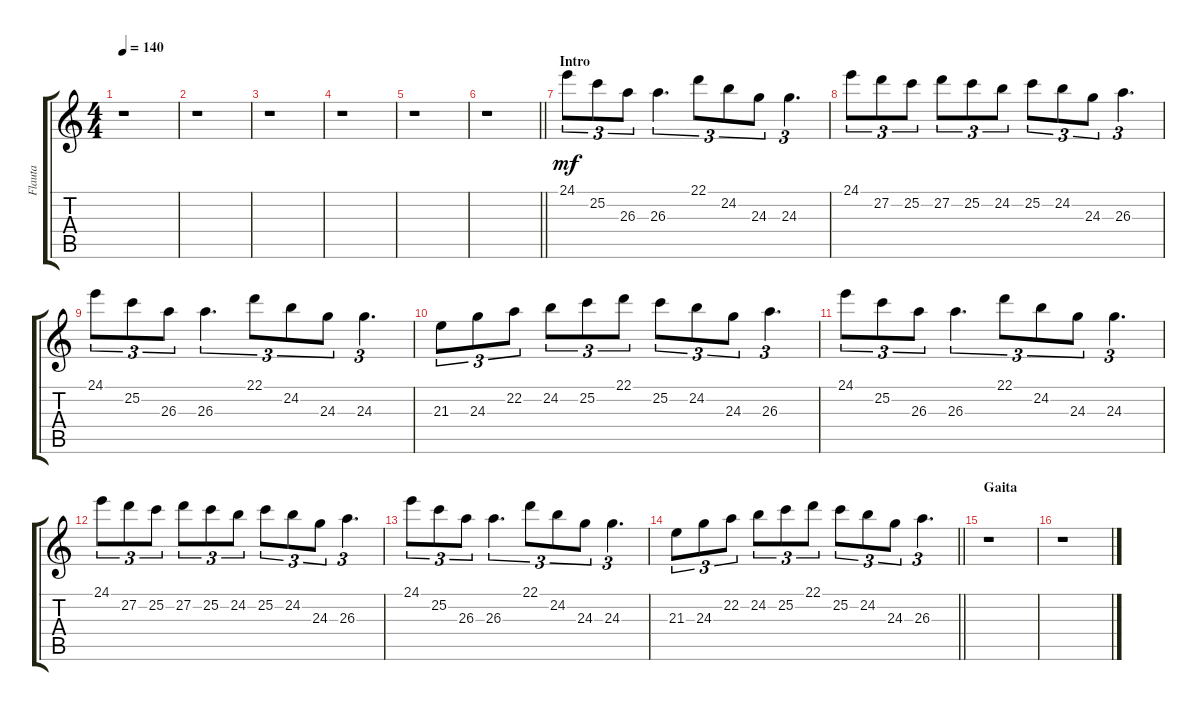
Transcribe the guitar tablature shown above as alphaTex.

\track ("Flauta" "Flauta") {instrument piccolo}
\staff {score tabs}
\tuning (E4 B3 G3 D3 A2 E2) {hide}
\ts (4 4)
\tempo 140
\clef g2
\ks c
r.1{dy mf} |
r.1 |
r.1 |
r.1 |
r.1 |
\barLineRight lightlight
r.1 |
\section ("" "Intro")
24.1.8{tu (3 2)} 25.2.8{tu (3 2)} 26.3.8{tu (3 2)} 26.3.4{d tu (3 2)} 22.1.8{tu (3 2)} 24.2.8{tu (3 2)} 24.3.8{tu (3 2)} 24.3.4{d tu (3 2)} |
24.1.8{tu (3 2)} 27.2.8{tu (3 2)} 25.2.8{tu (3 2)} 27.2.8{tu (3 2)} 25.2.8{tu (3 2)} 24.2.8{tu (3 2)} 25.2.8{tu (3 2)} 24.2.8{tu (3 2)} 24.3.8{tu (3 2)} 26.3.4{d tu (3 2)} |
24.1.8{tu (3 2)} 25.2.8{tu (3 2)} 26.3.8{tu (3 2)} 26.3.4{d tu (3 2)} 22.1.8{tu (3 2)} 24.2.8{tu (3 2)} 24.3.8{tu (3 2)} 24.3.4{d tu (3 2)} |
21.3.8{tu (3 2)} 24.3.8{tu (3 2)} 22.2.8{tu (3 2)} 24.2.8{tu (3 2)} 25.2.8{tu (3 2)} 22.1.8{tu (3 2)} 25.2.8{tu (3 2)} 24.2.8{tu (3 2)} 24.3.8{tu (3 2)} 26.3.4{d tu (3 2)} |
24.1.8{tu (3 2)} 25.2.8{tu (3 2)} 26.3.8{tu (3 2)} 26.3.4{d tu (3 2)} 22.1.8{tu (3 2)} 24.2.8{tu (3 2)} 24.3.8{tu (3 2)} 24.3.4{d tu (3 2)} |
24.1.8{tu (3 2)} 27.2.8{tu (3 2)} 25.2.8{tu (3 2)} 27.2.8{tu (3 2)} 25.2.8{tu (3 2)} 24.2.8{tu (3 2)} 25.2.8{tu (3 2)} 24.2.8{tu (3 2)} 24.3.8{tu (3 2)} 26.3.4{d tu (3 2)} |
24.1.8{tu (3 2)} 25.2.8{tu (3 2)} 26.3.8{tu (3 2)} 26.3.4{d tu (3 2)} 22.1.8{tu (3 2)} 24.2.8{tu (3 2)} 24.3.8{tu (3 2)} 24.3.4{d tu (3 2)} |
\barLineRight lightlight
21.3.8{tu (3 2)} 24.3.8{tu (3 2)} 22.2.8{tu (3 2)} 24.2.8{tu (3 2)} 25.2.8{tu (3 2)} 22.1.8{tu (3 2)} 25.2.8{tu (3 2)} 24.2.8{tu (3 2)} 24.3.8{tu (3 2)} 26.3.4{d tu (3 2)} |
\section ("" "Gaita")
r.1 |
r.1
